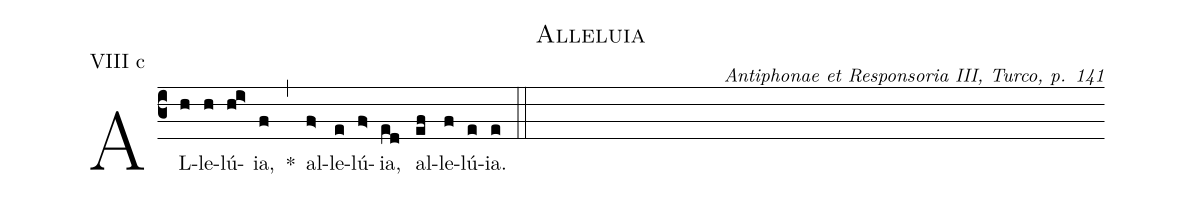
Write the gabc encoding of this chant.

name: Alleluia;
commentary: Antiphonae et Responsoria III, Turco, p. 141;
annotation: VIII c;
mode: 8;
%%
(c3)
AL(h)le(h)lú(hi>)ia,(f) *(,)
al(f>)le(e)lú(f>)ia,(ed) al(ef)le(f)lú(e)ia.(e) (::)
